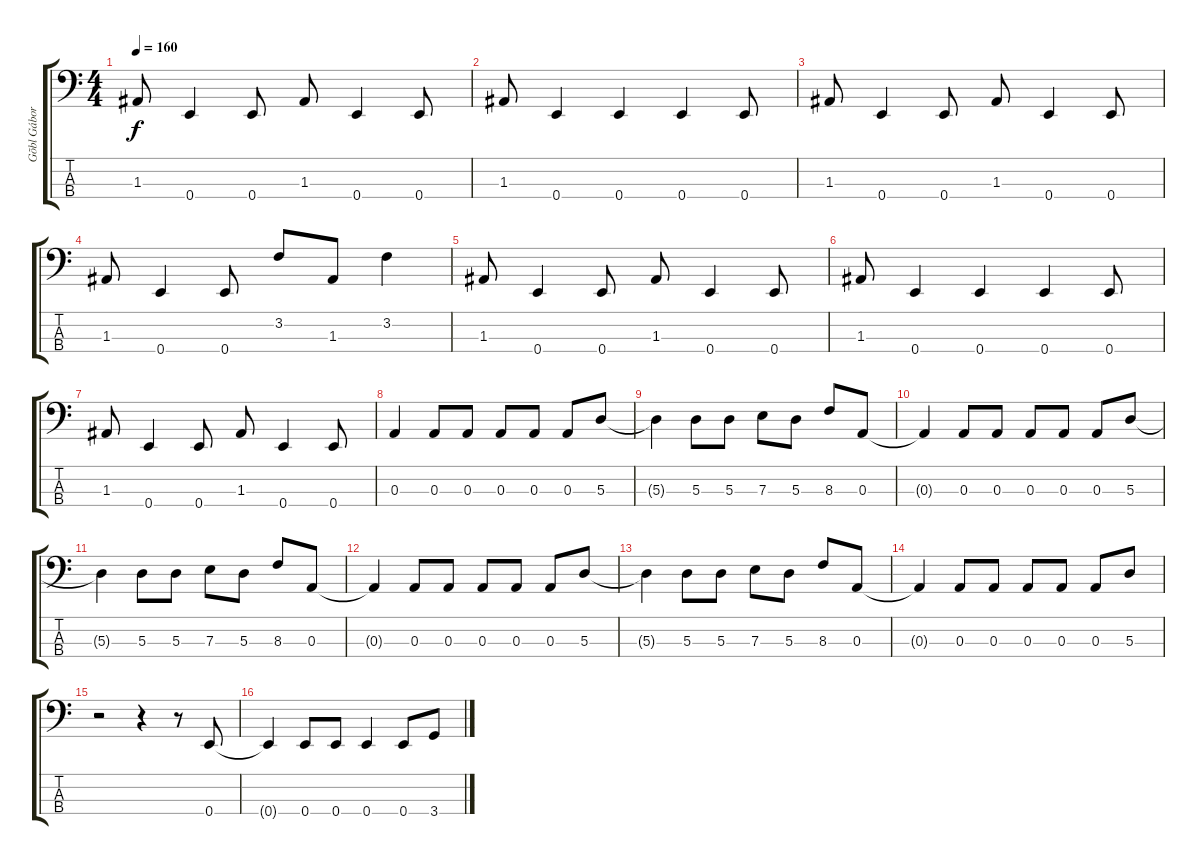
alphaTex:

\track ("Gõbl Gábor" "Gõbl Gábor") {instrument electricbassfinger}
\staff {score tabs}
\tuning (G2 D2 A1 E1) {hide}
\ts (4 4)
\tempo 160
\clef f4
\ks c
1.3.8{dy f instrument electricbassfinger} 0.4.4 0.4.8 1.3.8 0.4.4 0.4.8 |
1.3.8 0.4.4 0.4.4 0.4.4 0.4.8 |
1.3.8 0.4.4 0.4.8 1.3.8 0.4.4 0.4.8 |
1.3.8 0.4.4 0.4.8 3.2.8 1.3.8 3.2.4 |
1.3.8 0.4.4 0.4.8 1.3.8 0.4.4 0.4.8 |
1.3.8 0.4.4 0.4.4 0.4.4 0.4.8 |
1.3.8 0.4.4 0.4.8 1.3.8 0.4.4 0.4.8 |
0.3.4 0.3.8 0.3.8 0.3.8 0.3.8 0.3.8 5.3.8 |
5.3{t}.4 5.3.8 5.3.8 7.3.8 5.3.8 8.3.8 0.3.8 |
0.3{t}.4 0.3.8 0.3.8 0.3.8 0.3.8 0.3.8 5.3.8 |
5.3{t}.4 5.3.8 5.3.8 7.3.8 5.3.8 8.3.8 0.3.8 |
0.3{t}.4 0.3.8 0.3.8 0.3.8 0.3.8 0.3.8 5.3.8 |
5.3{t}.4 5.3.8 5.3.8 7.3.8 5.3.8 8.3.8 0.3.8 |
0.3{t}.4 0.3.8 0.3.8 0.3.8 0.3.8 0.3.8 5.3.8 |
r.2 r.4 r.8 0.4.8 |
0.4{t}.4 0.4.8 0.4.8 0.4.4 0.4.8 3.4.8
